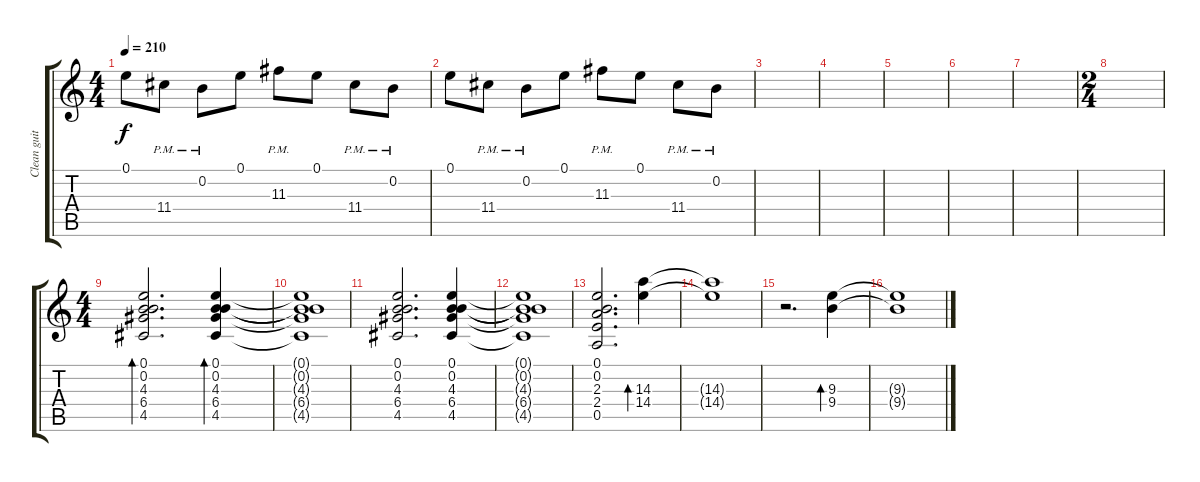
\track ("Clean guitar" "Clean guit") {instrument electricguitarclean}
\staff {score tabs}
\tuning (E4 B3 G3 D3 A2 E2) {hide}
\ts (4 4)
\tempo 210
\clef g2
\ks c
0.1.8{dy f} 11.4{pm}.8 0.2{pm}.8 0.1.8 11.3{pm}.8 0.1.8 11.4{pm}.8 0.2{pm}.8 |
0.1.8 11.4{pm}.8 0.2{pm}.8 0.1.8 11.3{pm}.8 0.1.8 11.4{pm}.8 0.2{pm}.8 |
|
|
|
|
|
\ts (2 4)
|
\ts (4 4)
(0.1 0.2 4.3 6.4 4.5).2{d bd 480} (0.1 0.2 4.3 6.4 4.5).4{bd 240} |
(0.1{t} 0.2{t} 4.3{t} 6.4{t} 4.5{t}).1 |
(0.1 0.2 4.3 6.4 4.5).2{d} (0.1 0.2 4.3 6.4 4.5).4 |
(0.1{t} 0.2{t} 4.3{t} 6.4{t} 4.5{t}).1 |
(0.1 0.2 2.3 2.4 0.5).2{d} (14.3 14.4).4{bd 480} |
(14.3{t} 14.4{t}).1 |
r.2{d} (9.3 9.4).4{bd 480} |
(9.3{t} 9.4{t}).1
